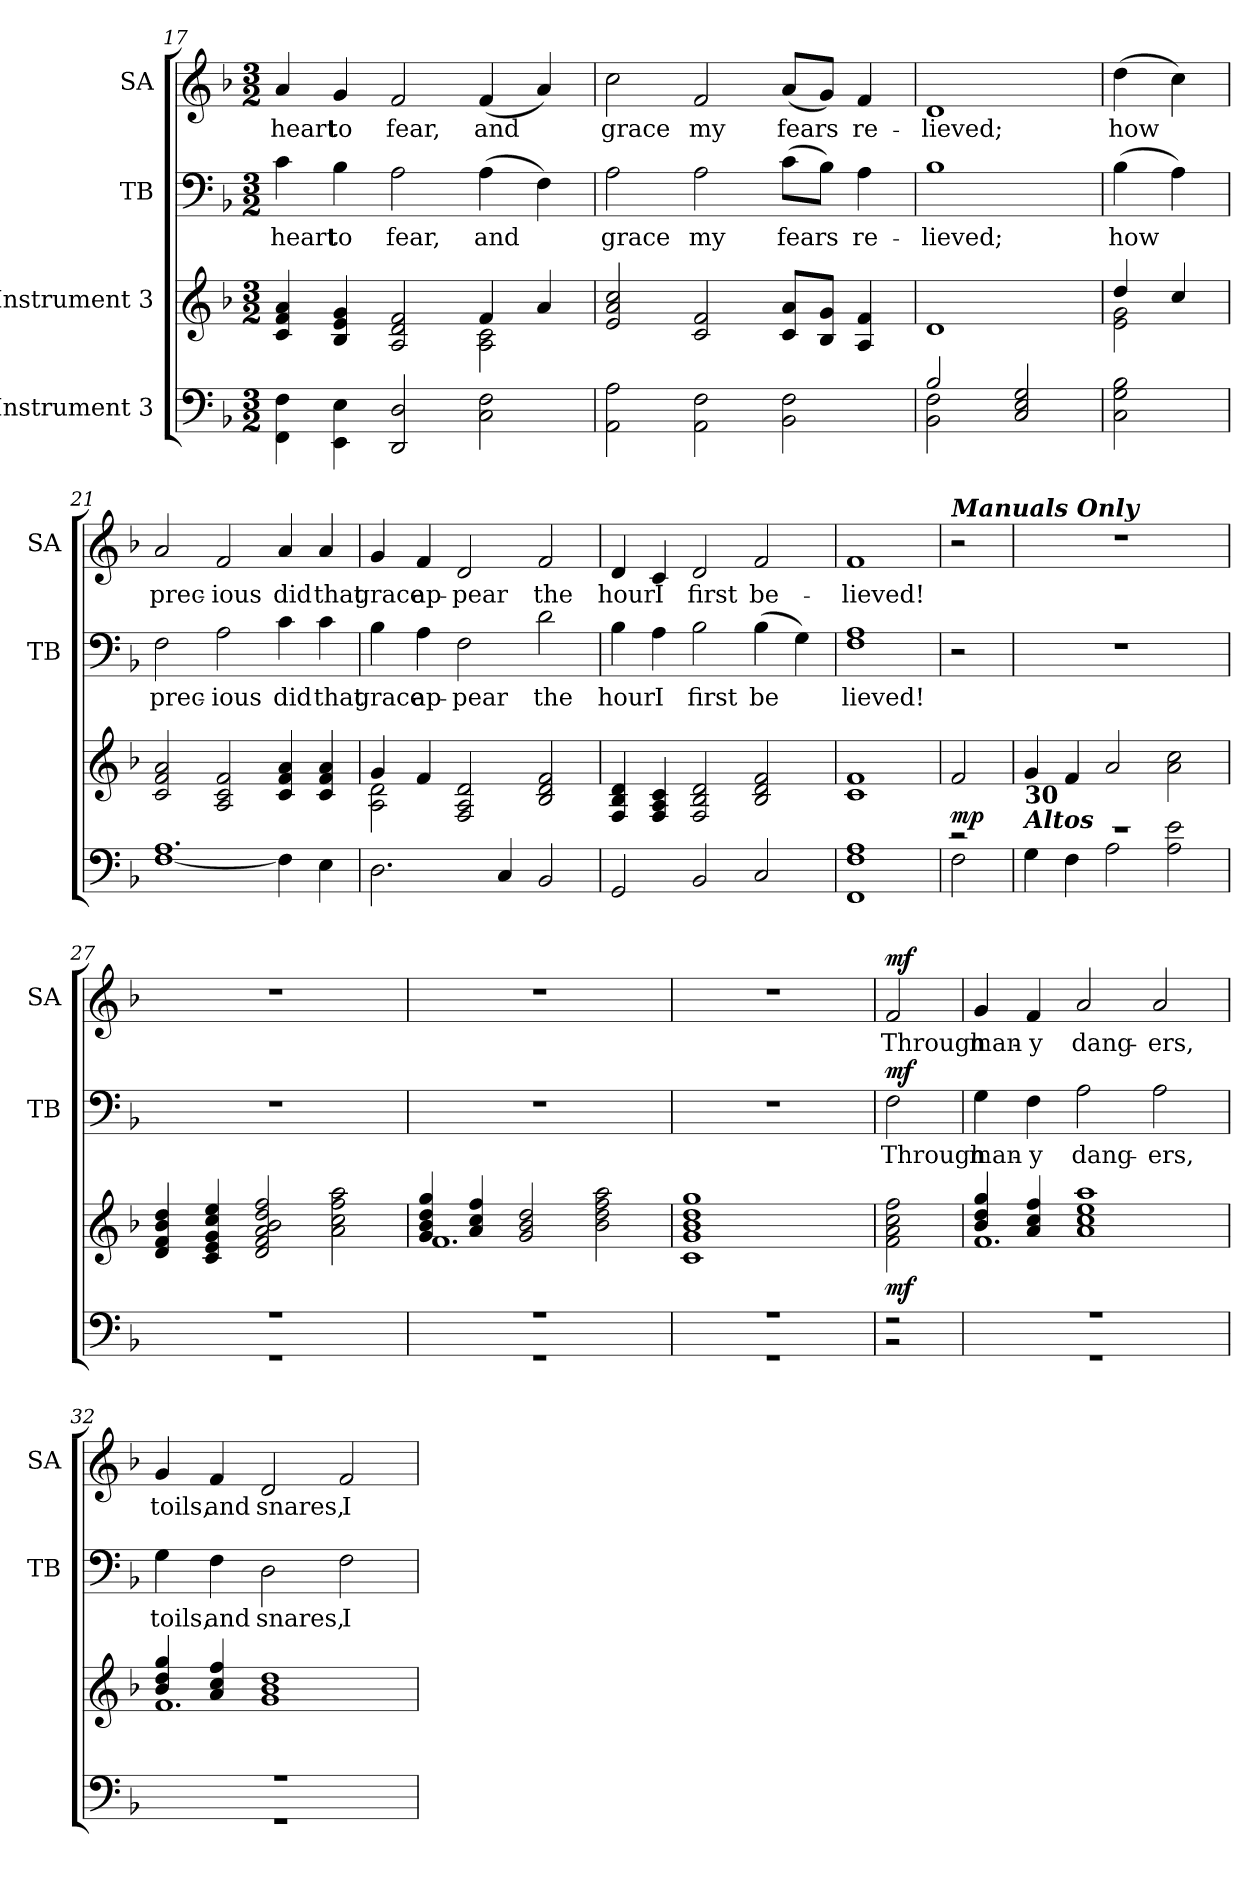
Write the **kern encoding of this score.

**kern	**dynam	**kern	**dynam	**kern	**text	**dynam	**kern	**text	**dynam
*part4	*part4	*part3	*part3	*part2	*part2	*part2	*part1	*part1	*part1
*staff4	*staff4	*staff3	*staff3	*staff2	*staff2	*staff2	*staff1	*staff1	*staff1
*I"Instrument 3	*	*I"Instrument 3	*	*I"TB	*	*	*I"SA	*	*
*	*	*	*	*I'TB	*	*	*I'SA	*	*
*clefF4	*	*clefG2	*	*clefF4	*	*	*clefG2	*	*
*k[b-]	*	*k[b-]	*	*k[b-]	*	*	*k[b-]	*	*
*F:	*	*F:	*	*F:	*	*	*F:	*	*
*M3/2	*	*M3/2	*	*M3/2	*	*	*M3/2	*	*
=17	=17	=17	=17	=17	=17	=17	=17	=17	=17
*	*	*^	*	*	*	*	*	*	*
!	!	!	!	!	!	!LO:LY:a:cj	!	!	!LO:LY:b:cj	!
4FF\ 4F\	.	4a/ 4f/ 4c/	1ryy	.	4c\	heart	.	4a/	heart	.
!	!	!	!	!	!	!LO:LY:a:cj	!	!	!LO:LY:b:cj	!
4EE\ 4E\	.	4g/ 4e/ 4B-/	.	.	4B-\	to	.	4g/	to	.
!	!	!	!	!	!	!LO:LY:a:cj	!	!	!LO:LY:b:cj	!
2D/ 2DD/	.	2f/ 2d/ 2A/	.	.	2A\	fear,	.	2f/	fear,	.
!	!	!	!	!	!	!LO:LY:a:cj	!	!	!LO:LY:b:cj	!
2F\ 2C\	.	4f/	2c\ 2A\	.	(>4A\	and	.	(<4f/	and	.
!	!	!	!	!	!	!LO:LY:a:cj	!	!	!LO:LY:b:cj	!
.	.	4a/	.	.	4F\)	.	.	4a/)	.	.
*	*	*v	*v	*	*	*	*	*	*	*
=18	=18	=18	=18	=18	=18	=18	=18	=18	=18
!	!	!	!	!	!LO:LY:a:cj	!	!	!LO:LY:b:cj	!
2A\ 2AA\	.	2a/ 2e/ 2cc/	.	2A\	grace	.	2cc\	grace	.
!	!	!	!	!	!LO:LY:a:cj	!	!	!LO:LY:b:cj	!
2AA\ 2F\	.	2c/ 2f/	.	2A\	my	.	2f/	my	.
!	!	!	!	!	!LO:LY:a:cj	!	!	!LO:LY:b:cj	!
2BB-\ 2F\	.	8c/ 8a/L	.	(>8c\L	fears	.	(<8a/L	fears	.
!	!	!	!	!	!LO:LY:a:cj	!	!	!LO:LY:b:cj	!
.	.	8g/ 8B-/J	.	8B-\J)	.	.	8g/J)	.	.
!	!	!	!	!	!LO:LY:a:cj	!	!	!LO:LY:b:cj	!
.	.	4A/ 4f/	.	4A\	re-	.	4f/	re-	.
=19	=19	=19	=19	=19	=19	=19	=19	=19	=19
*^	*	*	*	*	*	*	*	*	*
!	!	!	!	!	!	!LO:LY:a:cj	!	!	!LO:LY:b:cj	!
2B-/	2BB-\ 2F\	.	1d	.	1B-	-lieved;	.	1d	-lieved;	.
2E/ 2C/ 2G/	2ryy	.	.	.	.	.	.	.	.	.
!!LO:PB:g=z
=20	=20	=20	=20	=20	=20	=20	=20	=20	=20	=20
*	*	*	*^	*	*	*	*	*	*	*
!	!	!	!	!	!	!	!LO:LY:a:cj	!	!	!LO:LY:b:cj	!
*v	*v	*	*	*	*	*	*	*	*	*	*
2B-\ 2G\ 2C\	.	4dd/	2g\ 2e\	.	(>4B-\	how	.	(>4dd\	how	.
!	!	!	!	!	!	!LO:LY:a:cj	!	!	!LO:LY:b:cj	!
.	.	4cc/	.	.	4A\)	.	.	4cc\)	.	.
*	*	*v	*v	*	*	*	*	*	*	*
=21	=21	=21	=21	=21	=21	=21	=21	=21	=21
*^	*	*	*	*	*	*	*	*	*
!	!	!	!	!	!	!LO:LY:a:cj	!	!	!LO:LY:b:cj	!
1.A	[<1F	.	2f/ 2c/ 2a/	.	2F\	prec-	.	2a/	prec-	.
!	!	!	!	!	!	!LO:LY:a:cj	!	!	!LO:LY:b:cj	!
.	.	.	2f/ 2c/ 2A/	.	2A\	-ious	.	2f/	-ious	.
!	!	!	!	!	!	!LO:LY:a:cj	!	!	!LO:LY:b:cj	!
.	4F\]	.	4f/ 4c/ 4a/	.	4c\	did	.	4a/	did	.
!	!	!	!	!	!	!LO:LY:a:cj	!	!	!LO:LY:b:cj	!
.	4E\	.	4a/ 4f/ 4c/	.	4c\	that	.	4a/	that	.
=22	=22	=22	=22	=22	=22	=22	=22	=22	=22	=22
*	*	*	*^	*	*	*	*	*	*	*
!	!	!	!	!	!	!	!LO:LY:a:cj	!	!	!LO:LY:b:cj	!
*v	*v	*	*	*	*	*	*	*	*	*	*
2.D\	.	4g/	2A\ 2d\	.	4B-\	grace	.	4g/	grace	.
!	!	!	!	!	!	!LO:LY:a:cj	!	!	!LO:LY:b:cj	!
.	.	4f/	.	.	4A\	ap-	.	4f/	ap-	.
!	!	!	!	!	!	!LO:LY:a:cj	!	!	!LO:LY:b:cj	!
.	.	2A/ 2F/ 2d/	1ryy	.	2F\	-pear	.	2d/	-pear	.
4C/	.	.	.	.	.	.	.	.	.	.
!	!	!	!	!	!	!LO:LY:a:cj	!	!	!LO:LY:b:cj	!
2BB-/	.	2f/ 2B-/ 2d/	.	.	2d\	the	.	2f/	the	.
*	*	*v	*v	*	*	*	*	*	*	*
=23	=23	=23	=23	=23	=23	=23	=23	=23	=23
!	!	!	!	!	!LO:LY:a:cj	!	!	!LO:LY:b:cj	!
2GG/	.	4B-/ 4F/ 4d/	.	4B-\	hour	.	4d/	hour	.
!	!	!	!	!	!LO:LY:a:cj	!	!	!LO:LY:b:cj	!
.	.	4c/ 4F/ 4A/	.	4A\	I	.	4c/	I	.
!	!	!	!	!	!LO:LY:a:cj	!	!	!LO:LY:b:cj	!
2BB-/	.	2B-/ 2F/ 2d/	.	2B-\	first	.	2d/	first	.
!	!	!	!	!	!LO:LY:a:cj	!	!	!LO:LY:b:cj	!
2C/	.	2f/ 2d/ 2B-/	.	(<4B-\	be-	.	2f/	be-	.
!	!	!	!	!	!LO:LY:a:cj	!	!	!	!
.	.	.	.	4G\)	--	.	.	.	.
=24	=24	=24	=24	=24	=24	=24	=24	=24	=24
!	!	!	!	!	!LO:LY:a:cj	!	!	!LO:LY:b:cj	!
1A 1F 1FF	.	1c 1f	.	1A 1F	-lieved!	.	1f	-lieved!	.
!!LO:LB:g=z
=25	=25	=25	=25	=25	=25	=25	=25	=25	=25
*^	*	*	*	*	*	*	*	*	*
!	!	!	!	!	!	!	!	!LO:TX:a:Bi:t=Manuals Only	!	!
!	!	!LO:DY:a	!	!	!	!	!	!	!	!
2r	2F\	mp	2f/	.	2r	.	.	2r	.	.
=26	=26	=26	=26	=26	=26	=26	=26	=26	=26	=26
!	!	!	!LO:TX:b:B:t=30	!	!	!	!	!	!	!
!	!	!	!LO:TX:b:Bi:t=Altos	!	!	!	!	!	!	!
1.r	4G\	.	4g/	.	1.r	.	.	1.r	.	.
.	4F\	.	4f/	.	.	.	.	.	.	.
.	2A\	.	2a/	.	.	.	.	.	.	.
.	2e\ 2A\	.	2a\ 2cc\	.	.	.	.	.	.	.
=27	=27	=27	=27	=27	=27	=27	=27	=27	=27	=27
1.r	1.r	.	4b-/ 4f/ 4d/ 4dd/	.	1.r	.	.	1.r	.	.
.	.	.	4ee/ 4cc/ 4g/ 4e/ 4c/	.	.	.	.	.	.	.
.	.	.	2ff/ 2dd/ 2a/ 2f/ 2d/ 2b-/	.	.	.	.	.	.	.
.	.	.	2ff\ 2cc\ 2a\ 2aa\	.	.	.	.	.	.	.
=28	=28	=28	=28	=28	=28	=28	=28	=28	=28	=28
*	*	*	*^	*	*	*	*	*	*	*
1.r	1.r	.	4dd/ 4b-/ 4g/ 4gg/	1.f	.	1.r	.	.	1.r	.	.
.	.	.	4cc/ 4a/ 4ff/	.	.	.	.	.	.	.	.
.	.	.	2dd/ 2b-/ 2g/	.	.	.	.	.	.	.	.
.	.	.	2aa\ 2dd\ 2b-\ 2ff\	.	.	.	.	.	.	.	.
*	*	*	*v	*v	*	*	*	*	*	*	*
=29	=29	=29	=29	=29	=29	=29	=29	=29	=29	=29
1.r	1.r	.	1dd 1b- 1g 1c 1gg	.	1.r	.	.	1.r	.	.
.	.	.	2ryy	.	.	.	.	.	.	.
!!LO:LB:g=z
=30	=30	=30	=30	=30	=30	=30	=30	=30	=30	=30
!	!	!	!	!LO:DY:b	!	!LO:LY:a:cj	!LO:DY:a	!	!LO:LY:b:cj	!LO:DY:a
2r	2r	.	2ff\ 2a\ 2f\ 2cc\	mf	2F\	Through	mf	2f/	Through	mf
=31	=31	=31	=31	=31	=31	=31	=31	=31	=31	=31
*	*	*	*^	*	*	*	*	*	*	*
!	!	!	!	!	!	!	!LO:LY:a:cj	!	!	!LO:LY:b:cj	!
1.r	1.r	.	4dd/ 4b-/ 4gg/	1.f	.	4G\	man-	.	4g/	man-	.
!	!	!	!	!	!	!	!LO:LY:a:cj	!	!	!LO:LY:b:cj	!
.	.	.	4ff/ 4a/ 4cc/	.	.	4F\	-y	.	4f/	-y	.
!	!	!	!	!	!	!	!LO:LY:a:cj	!	!	!LO:LY:b:cj	!
.	.	.	1ee 1cc 1a 1aa	.	.	2A\	dang-	.	2a/	dang-	.
!	!	!	!	!	!	!	!LO:LY:a:cj	!	!	!LO:LY:b:cj	!
.	.	.	.	.	.	2A\	-ers,	.	2a/	-ers,	.
=32	=32	=32	=32	=32	=32	=32	=32	=32	=32	=32	=32
!	!	!	!	!	!	!	!LO:LY:a:cj	!	!	!LO:LY:b:cj	!
1.r	1.r	.	4dd/ 4b-/ 4gg/	1.f	.	4G\	toils,	.	4g/	toils,	.
!	!	!	!	!	!	!	!LO:LY:a:cj	!	!	!LO:LY:b:cj	!
.	.	.	4ff/ 4cc/ 4a/	.	.	4F\	and	.	4f/	and	.
!	!	!	!	!	!	!	!LO:LY:a:cj	!	!	!LO:LY:b:cj	!
.	.	.	1b- 1g 1dd	.	.	2D\	snares,	.	2d/	snares,	.
!	!	!	!	!	!	!	!LO:LY:a:cj	!	!	!LO:LY:b:cj	!
.	.	.	.	.	.	2F\	I	.	2f/	I	.
*v	*v	*	*	*	*	*	*	*	*	*	*
*	*	*v	*v	*	*	*	*	*	*	*
=	=	=	=	=	=	=	=	=	=
*-	*-	*-	*-	*-	*-	*-	*-	*-	*-
